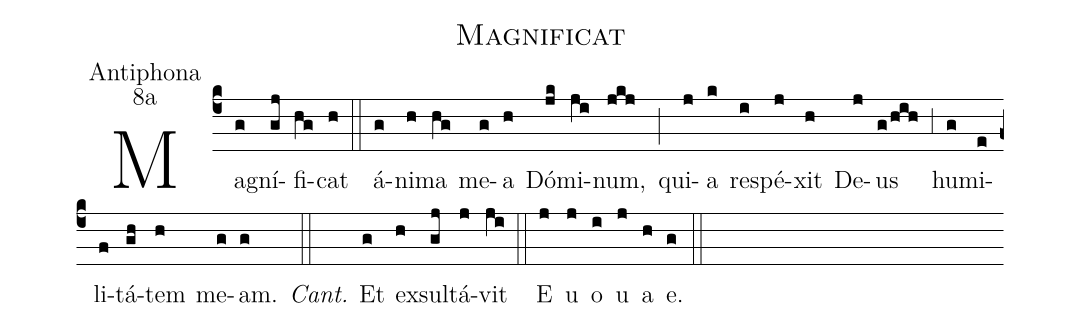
name:Magnificat;
office-part:Antiphona;
mode:8a;
%%
(c4) Ma(g)gní(gj)fi(hg)cat(h) (::) á(g)ni(h)ma(hg) me(g)a(h) Dó(jk)mi(ji)num,(jkj) (;) qui(j)a(k) re(i)spé(j)xit(h) De(j)us(g/hih) (;3) hu(g)mi(e)li(f)tá(gh)tem(h) me(g)am.(g) (::)
<i>Cant.</i> {E}t(g) ex(h)sul(gj)tá(j)vit(ji) (::)
<eu> E(j) u(j) o(i) u(j) a(h) e.(g) </eu>(::)
